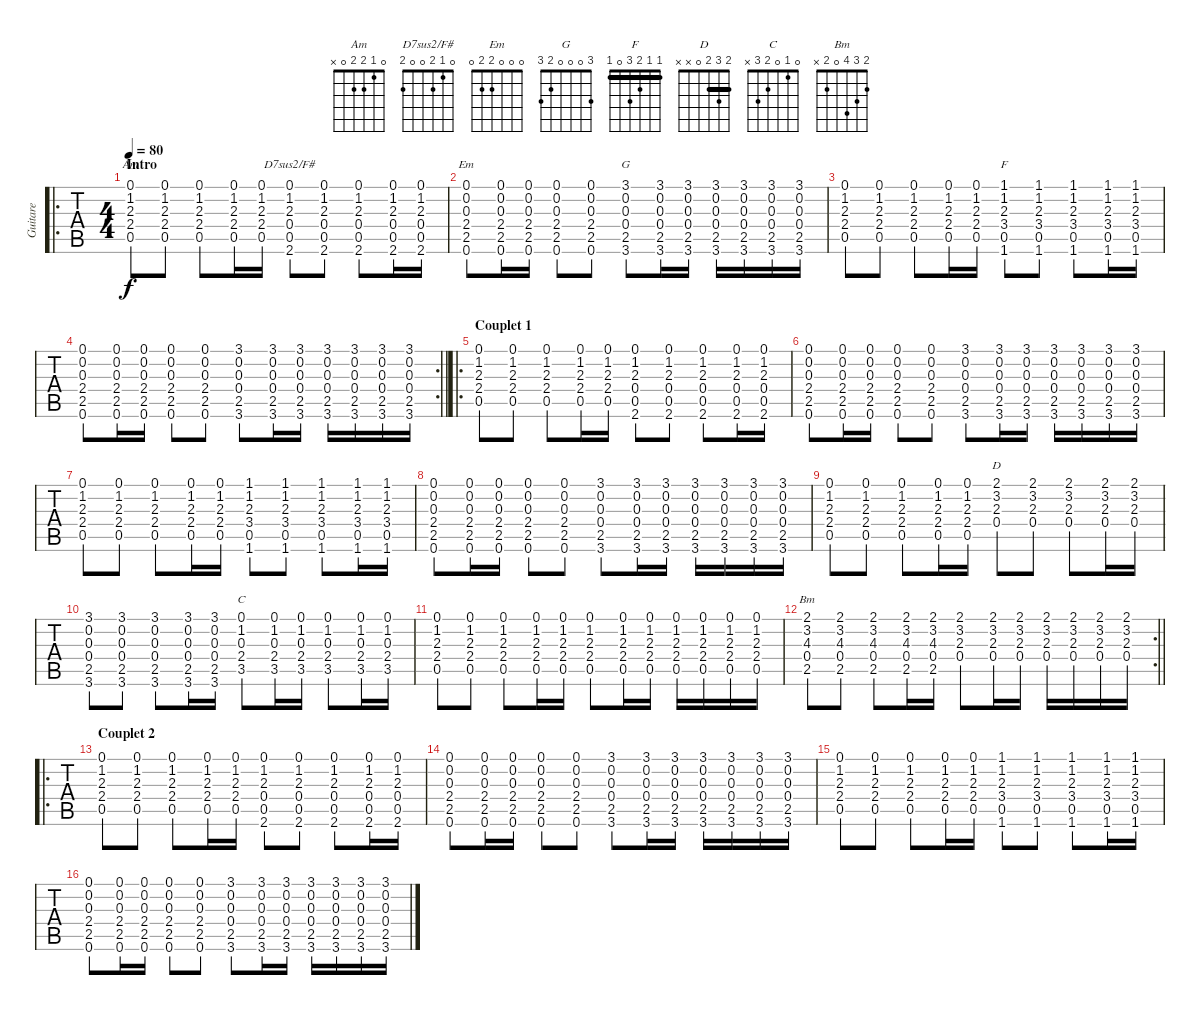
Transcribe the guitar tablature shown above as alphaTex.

\track ("Guitare" "Guitare") {instrument acousticguitarsteel}
\staff {tabs}
\tuning (E4 B3 G3 D3 A2 E2) {hide}
\chord ("Am" 0 1 2 2 0 x)
\chord ("D7sus2/F#" 0 1 2 0 0 2)
\chord ("Em" 0 0 0 2 2 0)
\chord ("G" 3 0 0 0 2 3)
\chord ("F" 1 1 2 3 0 1) {barre 1}
\chord ("D" 2 3 2 0 x x) {barre 2}
\chord ("C" 0 1 0 2 3 x)
\chord ("Bm" 2 3 4 0 2 x)
\ro
\ts (4 4)
\section ("" "Intro")
\tempo 80
\clef g2
\ks c
(0.1 1.2 2.3 2.4 0.5).8{ch "Am" dy f instrument acousticguitarsteel} (0.1 1.2 2.3 2.4 0.5).8 (0.1 1.2 2.3 2.4 0.5).8 (0.1 1.2 2.3 2.4 0.5).16 (0.1 1.2 2.3 2.4 0.5).16 (0.1 1.2 2.3 0.4 0.5 2.6).8{ch "D7sus2/F#"} (0.1 1.2 2.3 0.4 0.5 2.6).8 (0.1 1.2 2.3 0.4 0.5 2.6).8 (0.1 1.2 2.3 0.4 0.5 2.6).16 (0.1 1.2 2.3 0.4 0.5 2.6).16 |
(0.1 0.2 0.3 2.4 2.5 0.6).8{ch "Em"} (0.1 0.2 0.3 2.4 2.5 0.6).16 (0.1 0.2 0.3 2.4 2.5 0.6).16 (0.1 0.2 0.3 2.4 2.5 0.6).8 (0.1 0.2 0.3 2.4 2.5 0.6).8 (3.1 0.2 0.3 0.4 2.5 3.6).8{ch "G"} (3.1 0.2 0.3 0.4 2.5 3.6).16 (3.1 0.2 0.3 0.4 2.5 3.6).16 (3.1 0.2 0.3 0.4 2.5 3.6).16 (3.1 0.2 0.3 0.4 2.5 3.6).16 (3.1 0.2 0.3 0.4 2.5 3.6).16 (3.1 0.2 0.3 0.4 2.5 3.6).16 |
(0.1 1.2 2.3 2.4 0.5).8 (0.1 1.2 2.3 2.4 0.5).8 (0.1 1.2 2.3 2.4 0.5).8 (0.1 1.2 2.3 2.4 0.5).16 (0.1 1.2 2.3 2.4 0.5).16 (1.1 1.2 2.3 3.4 0.5 1.6).8{ch "F"} (1.1 1.2 2.3 3.4 0.5 1.6).8 (1.1 1.2 2.3 3.4 0.5 1.6).8 (1.1 1.2 2.3 3.4 0.5 1.6).16 (1.1 1.2 2.3 3.4 0.5 1.6).16 |
\rc 2
\barLineRight lightlight
(0.1 0.2 0.3 2.4 2.5 0.6).8 (0.1 0.2 0.3 2.4 2.5 0.6).16 (0.1 0.2 0.3 2.4 2.5 0.6).16 (0.1 0.2 0.3 2.4 2.5 0.6).8 (0.1 0.2 0.3 2.4 2.5 0.6).8 (3.1 0.2 0.3 0.4 2.5 3.6).8 (3.1 0.2 0.3 0.4 2.5 3.6).16 (3.1 0.2 0.3 0.4 2.5 3.6).16 (3.1 0.2 0.3 0.4 2.5 3.6).16 (3.1 0.2 0.3 0.4 2.5 3.6).16 (3.1 0.2 0.3 0.4 2.5 3.6).16 (3.1 0.2 0.3 0.4 2.5 3.6).16 |
\ro
\section ("" "Couplet 1")
(0.1 1.2 2.3 2.4 0.5).8 (0.1 1.2 2.3 2.4 0.5).8 (0.1 1.2 2.3 2.4 0.5).8 (0.1 1.2 2.3 2.4 0.5).16 (0.1 1.2 2.3 2.4 0.5).16 (0.1 1.2 2.3 0.4 0.5 2.6).8 (0.1 1.2 2.3 0.4 0.5 2.6).8 (0.1 1.2 2.3 0.4 0.5 2.6).8 (0.1 1.2 2.3 0.4 0.5 2.6).16 (0.1 1.2 2.3 0.4 0.5 2.6).16 |
(0.1 0.2 0.3 2.4 2.5 0.6).8 (0.1 0.2 0.3 2.4 2.5 0.6).16 (0.1 0.2 0.3 2.4 2.5 0.6).16 (0.1 0.2 0.3 2.4 2.5 0.6).8 (0.1 0.2 0.3 2.4 2.5 0.6).8 (3.1 0.2 0.3 0.4 2.5 3.6).8 (3.1 0.2 0.3 0.4 2.5 3.6).16 (3.1 0.2 0.3 0.4 2.5 3.6).16 (3.1 0.2 0.3 0.4 2.5 3.6).16 (3.1 0.2 0.3 0.4 2.5 3.6).16 (3.1 0.2 0.3 0.4 2.5 3.6).16 (3.1 0.2 0.3 0.4 2.5 3.6).16 |
(0.1 1.2 2.3 2.4 0.5).8 (0.1 1.2 2.3 2.4 0.5).8 (0.1 1.2 2.3 2.4 0.5).8 (0.1 1.2 2.3 2.4 0.5).16 (0.1 1.2 2.3 2.4 0.5).16 (1.1 1.2 2.3 3.4 0.5 1.6).8 (1.1 1.2 2.3 3.4 0.5 1.6).8 (1.1 1.2 2.3 3.4 0.5 1.6).8 (1.1 1.2 2.3 3.4 0.5 1.6).16 (1.1 1.2 2.3 3.4 0.5 1.6).16 |
(0.1 0.2 0.3 2.4 2.5 0.6).8 (0.1 0.2 0.3 2.4 2.5 0.6).16 (0.1 0.2 0.3 2.4 2.5 0.6).16 (0.1 0.2 0.3 2.4 2.5 0.6).8 (0.1 0.2 0.3 2.4 2.5 0.6).8 (3.1 0.2 0.3 0.4 2.5 3.6).8 (3.1 0.2 0.3 0.4 2.5 3.6).16 (3.1 0.2 0.3 0.4 2.5 3.6).16 (3.1 0.2 0.3 0.4 2.5 3.6).16 (3.1 0.2 0.3 0.4 2.5 3.6).16 (3.1 0.2 0.3 0.4 2.5 3.6).16 (3.1 0.2 0.3 0.4 2.5 3.6).16 |
(0.1 1.2 2.3 2.4 0.5).8 (0.1 1.2 2.3 2.4 0.5).8 (0.1 1.2 2.3 2.4 0.5).8 (0.1 1.2 2.3 2.4 0.5).16 (0.1 1.2 2.3 2.4 0.5).16 (2.1 3.2 2.3 0.4).8{ch "D"} (2.1 3.2 2.3 0.4).8 (2.1 3.2 2.3 0.4).8 (2.1 3.2 2.3 0.4).16 (2.1 3.2 2.3 0.4).16 |
(3.1 0.2 0.3 0.4 2.5 3.6).8 (3.1 0.2 0.3 0.4 2.5 3.6).8 (3.1 0.2 0.3 0.4 2.5 3.6).8 (3.1 0.2 0.3 0.4 2.5 3.6).16 (3.1 0.2 0.3 0.4 2.5 3.6).16 (0.1 1.2 0.3 2.4 3.5).8{ch "C"} (0.1 1.2 0.3 2.4 3.5).16 (0.1 1.2 0.3 2.4 3.5).16 (0.1 1.2 0.3 2.4 3.5).8 (0.1 1.2 0.3 2.4 3.5).16 (0.1 1.2 0.3 2.4 3.5).16 |
(0.1 1.2 2.3 2.4 0.5).8 (0.1 1.2 2.3 2.4 0.5).8 (0.1 1.2 2.3 2.4 0.5).8 (0.1 1.2 2.3 2.4 0.5).16 (0.1 1.2 2.3 2.4 0.5).16 (0.1 1.2 2.3 2.4 0.5).8 (0.1 1.2 2.3 2.4 0.5).16 (0.1 1.2 2.3 2.4 0.5).16 (0.1 1.2 2.3 2.4 0.5).16 (0.1 1.2 2.3 2.4 0.5).16 (0.1 1.2 2.3 2.4 0.5).16 (0.1 1.2 2.3 2.4 0.5).16 |
\rc 2
\barLineRight lightlight
(2.1 3.2 4.3 0.4 2.5).8{ch "Bm"} (2.1 3.2 4.3 0.4 2.5).8 (2.1 3.2 4.3 0.4 2.5).8 (2.1 3.2 4.3 0.4 2.5).16 (2.1 3.2 4.3 0.4 2.5).16 (2.1 3.2 2.3 0.4).8 (2.1 3.2 2.3 0.4).16 (2.1 3.2 2.3 0.4).16 (2.1 3.2 2.3 0.4).16 (2.1 3.2 2.3 0.4).16 (2.1 3.2 2.3 0.4).16 (2.1 3.2 2.3 0.4).16 |
\ro
\section ("" "Couplet 2")
(0.1 1.2 2.3 2.4 0.5).8 (0.1 1.2 2.3 2.4 0.5).8 (0.1 1.2 2.3 2.4 0.5).8 (0.1 1.2 2.3 2.4 0.5).16 (0.1 1.2 2.3 2.4 0.5).16 (0.1 1.2 2.3 0.4 0.5 2.6).8 (0.1 1.2 2.3 0.4 0.5 2.6).8 (0.1 1.2 2.3 0.4 0.5 2.6).8 (0.1 1.2 2.3 0.4 0.5 2.6).16 (0.1 1.2 2.3 0.4 0.5 2.6).16 |
(0.1 0.2 0.3 2.4 2.5 0.6).8 (0.1 0.2 0.3 2.4 2.5 0.6).16 (0.1 0.2 0.3 2.4 2.5 0.6).16 (0.1 0.2 0.3 2.4 2.5 0.6).8 (0.1 0.2 0.3 2.4 2.5 0.6).8 (3.1 0.2 0.3 0.4 2.5 3.6).8 (3.1 0.2 0.3 0.4 2.5 3.6).16 (3.1 0.2 0.3 0.4 2.5 3.6).16 (3.1 0.2 0.3 0.4 2.5 3.6).16 (3.1 0.2 0.3 0.4 2.5 3.6).16 (3.1 0.2 0.3 0.4 2.5 3.6).16 (3.1 0.2 0.3 0.4 2.5 3.6).16 |
(0.1 1.2 2.3 2.4 0.5).8 (0.1 1.2 2.3 2.4 0.5).8 (0.1 1.2 2.3 2.4 0.5).8 (0.1 1.2 2.3 2.4 0.5).16 (0.1 1.2 2.3 2.4 0.5).16 (1.1 1.2 2.3 3.4 0.5 1.6).8 (1.1 1.2 2.3 3.4 0.5 1.6).8 (1.1 1.2 2.3 3.4 0.5 1.6).8 (1.1 1.2 2.3 3.4 0.5 1.6).16 (1.1 1.2 2.3 3.4 0.5 1.6).16 |
(0.1 0.2 0.3 2.4 2.5 0.6).8 (0.1 0.2 0.3 2.4 2.5 0.6).16 (0.1 0.2 0.3 2.4 2.5 0.6).16 (0.1 0.2 0.3 2.4 2.5 0.6).8 (0.1 0.2 0.3 2.4 2.5 0.6).8 (3.1 0.2 0.3 0.4 2.5 3.6).8 (3.1 0.2 0.3 0.4 2.5 3.6).16 (3.1 0.2 0.3 0.4 2.5 3.6).16 (3.1 0.2 0.3 0.4 2.5 3.6).16 (3.1 0.2 0.3 0.4 2.5 3.6).16 (3.1 0.2 0.3 0.4 2.5 3.6).16 (3.1 0.2 0.3 0.4 2.5 3.6).16
